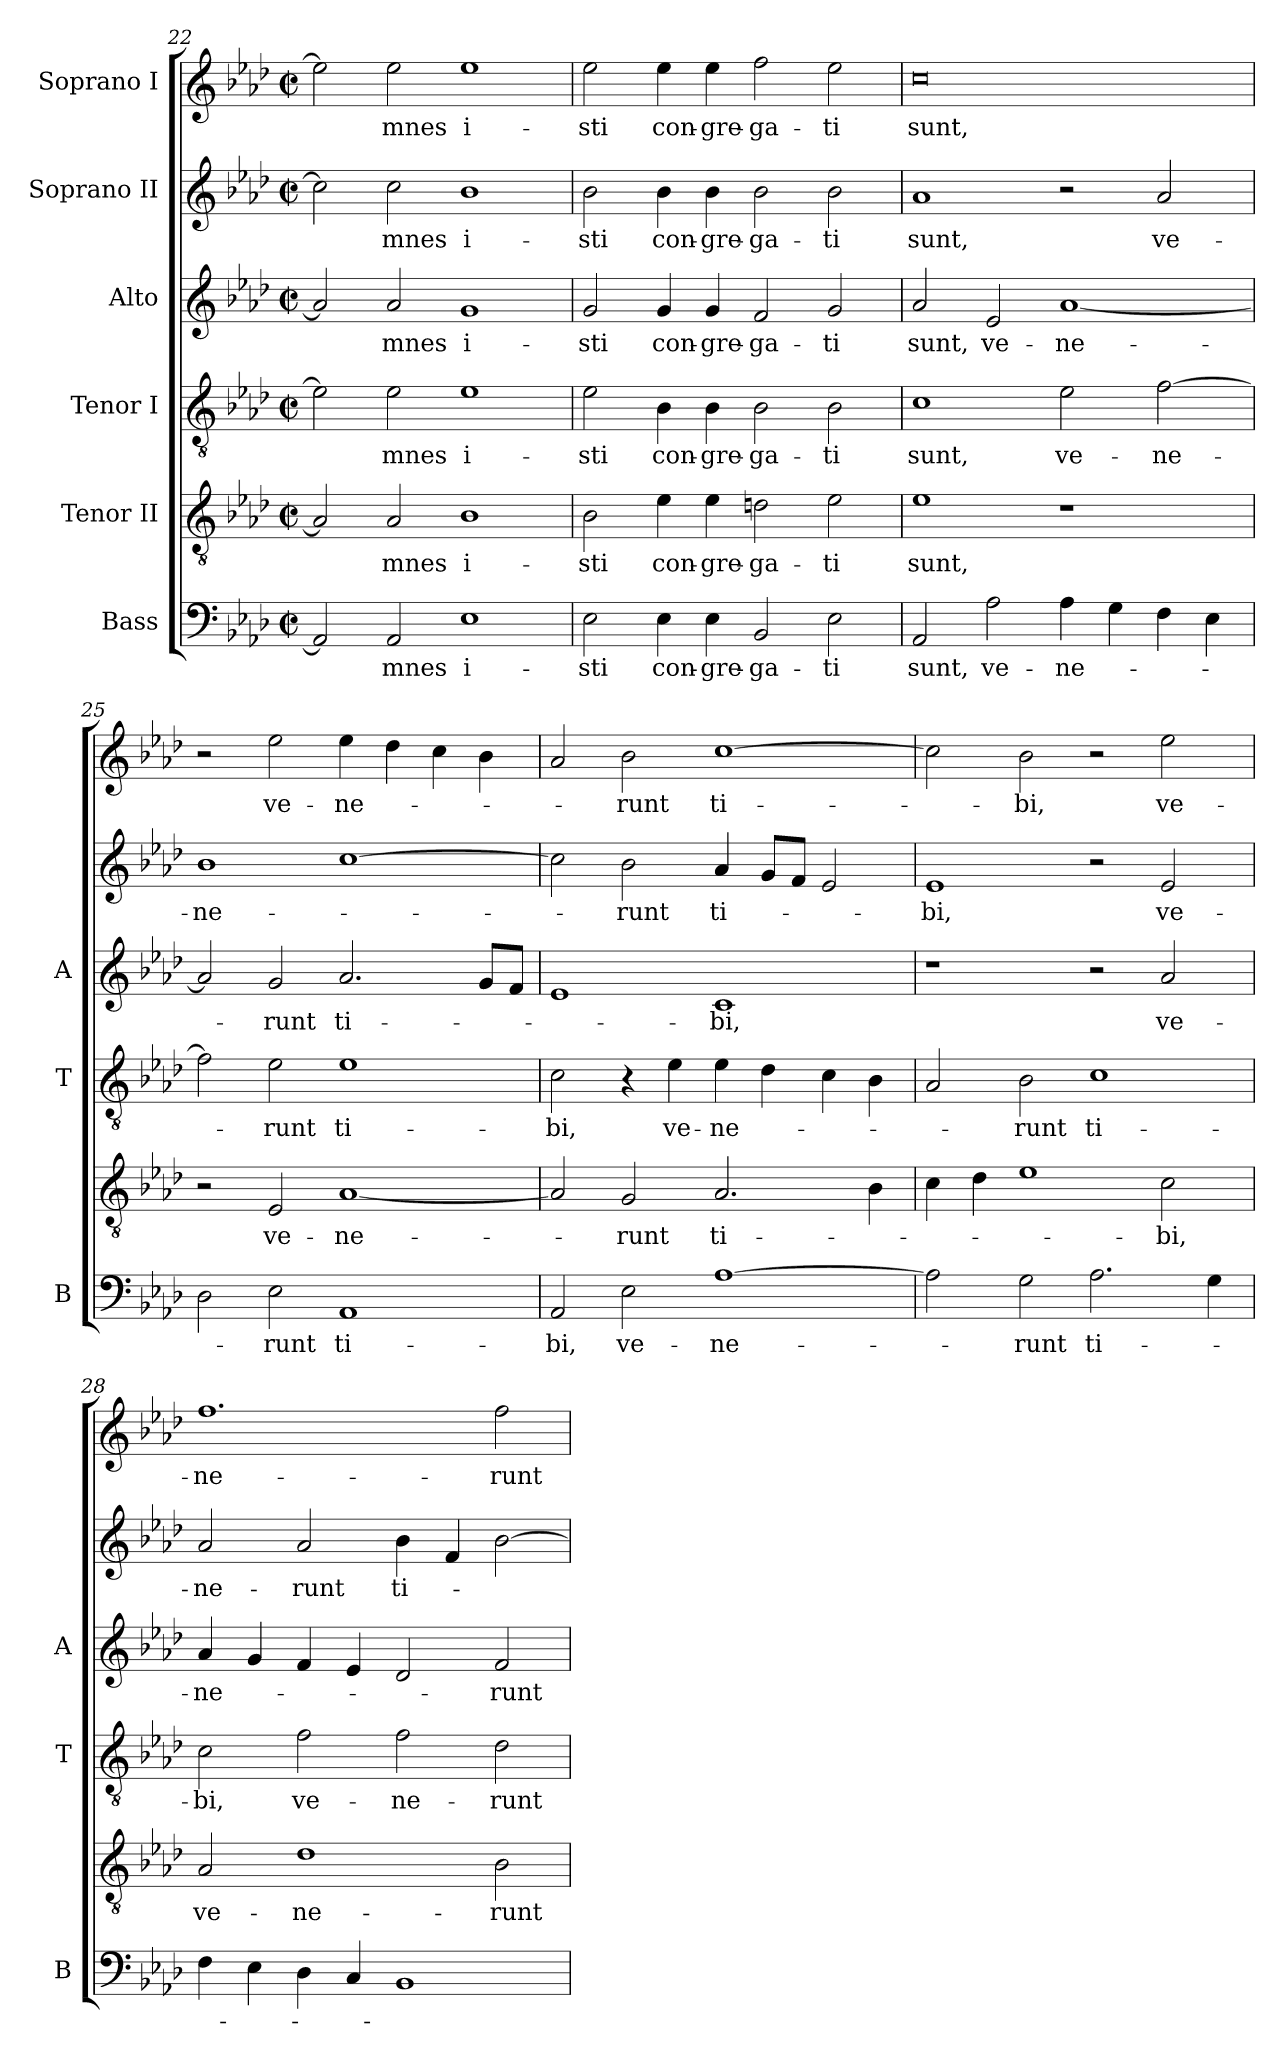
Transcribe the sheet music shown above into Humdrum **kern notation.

**kern	**text	**kern	**text	**kern	**text	**kern	**text	**kern	**text	**kern	**text
*part6	*part6	*part5	*part5	*part4	*part4	*part3	*part3	*part2	*part2	*part1	*part1
*staff6	*staff6	*staff5	*staff5	*staff4	*staff4	*staff3	*staff3	*staff2	*staff2	*staff1	*staff1
*I"Bass	*	*I"Tenor II	*	*I"Tenor I	*	*I"Alto	*	*I"Soprano II	*	*I"Soprano I	*
*I'B	*	*	*	*I'T	*	*I'A	*	*	*	*	*
*clefF4	*	*clefGv2	*	*clefGv2	*	*clefG2	*	*clefG2	*	*clefG2	*
*k[b-e-a-d-]	*	*k[b-e-a-d-]	*	*k[b-e-a-d-]	*	*k[b-e-a-d-]	*	*k[b-e-a-d-]	*	*k[b-e-a-d-]	*
*A-:	*	*A-:	*	*A-:	*	*A-:	*	*A-:	*	*A-:	*
*M2/2	*	*M2/2	*	*M2/2	*	*M2/2	*	*M2/2	*	*M2/2	*
*met(c|)	*	*met(c|)	*	*met(c|)	*	*met(c|)	*	*met(c|)	*	*met(c|)	*
=22	=22	=22	=22	=22	=22	=22	=22	=22	=22	=22	=22
2AA-/]	.	2A-/]	.	2e-\]	.	2a-/]	.	2cc\]	.	2ee-\]	.
!	!LO:LY:b	!	!LO:LY:b	!	!LO:LY:b	!	!LO:LY:b	!	!LO:LY:b	!	!LO:LY:b
2AA-/	-mnes	2A-/	-mnes	2e-\	-mnes	2a-/	-mnes	2cc\	-mnes	2ee-\	-mnes
!	!LO:LY:b	!	!LO:LY:b	!	!LO:LY:b	!	!LO:LY:b	!	!LO:LY:b	!	!LO:LY:b
1E-	i-	1B-	i-	1e-	i-	1g	i-	1b-	i-	1ee-	i-
=23	=23	=23	=23	=23	=23	=23	=23	=23	=23	=23	=23
!	!LO:LY:b	!	!LO:LY:b	!	!LO:LY:b	!	!LO:LY:b	!	!LO:LY:b	!	!LO:LY:b
2E-\	-sti	2B-\	-sti	2e-\	-sti	2g/	-sti	2b-\	-sti	2ee-\	-sti
!	!LO:LY:b	!	!LO:LY:b	!	!LO:LY:b	!	!LO:LY:b	!	!LO:LY:b	!	!LO:LY:b
4E-\	con-	4e-\	con-	4B-\	con-	4g/	con-	4b-\	con-	4ee-\	con-
!	!LO:LY:b	!	!LO:LY:b	!	!LO:LY:b	!	!LO:LY:b	!	!LO:LY:b	!	!LO:LY:b
4E-\	-gre-	4e-\	-gre-	4B-\	-gre-	4g/	-gre-	4b-\	-gre-	4ee-\	-gre-
!	!LO:LY:b	!	!LO:LY:b	!	!LO:LY:b	!	!LO:LY:b	!	!LO:LY:b	!	!LO:LY:b
2BB-/	-ga-	2dn\	-ga-	2B-\	-ga-	2f/	-ga-	2b-\	-ga-	2ff\	-ga-
!	!LO:LY:b	!	!LO:LY:b	!	!LO:LY:b	!	!LO:LY:b	!	!LO:LY:b	!	!LO:LY:b
2E-\	-ti	2e-\	-ti	2B-\	-ti	2g/	-ti	2b-\	-ti	2ee-\	-ti
!!LO:PB:g=z
=24	=24	=24	=24	=24	=24	=24	=24	=24	=24	=24	=24
!	!LO:LY:b	!	!LO:LY:b	!	!LO:LY:b	!	!LO:LY:b	!	!LO:LY:b	!	!LO:LY:b
2AA-/	sunt,	1e-	sunt,	1c	sunt,	2a-/	sunt,	1a-	sunt,	0cc	sunt,
!	!LO:LY:b	!	!	!	!	!	!LO:LY:b	!	!	!	!
2A-\	ve-	.	.	.	.	2e-/	ve-	.	.	.	.
!	!LO:LY:b	!	!	!	!LO:LY:b	!	!LO:LY:b	!	!	!	!
4A-\	-ne-	1r	.	2e-\	ve-	[<1a-	-ne-	2r	.	.	.
4G\	.	.	.	.	.	.	.	.	.	.	.
!	!	!	!	!	!LO:LY:b	!	!	!	!LO:LY:b	!	!
4F\	.	.	.	[>2f\	-ne-	.	.	2a-/	ve-	.	.
4E-\	.	.	.	.	.	.	.	.	.	.	.
=25	=25	=25	=25	=25	=25	=25	=25	=25	=25	=25	=25
!	!	!	!	!	!	!	!	!	!LO:LY:b	!	!
2D-\	.	2r	.	2f\]	.	2a-/]	.	1b-	-ne-	2r	.
!	!LO:LY:b	!	!LO:LY:b	!	!LO:LY:b	!	!LO:LY:b	!	!	!	!LO:LY:b
2E-\	-runt	2E-/	ve-	2e-\	-runt	2g/	-runt	.	.	2ee-\	ve-
!	!LO:LY:b	!	!LO:LY:b	!	!LO:LY:b	!	!LO:LY:b	!	!	!	!LO:LY:b
1AA-	ti-	[<1A-	-ne-	1e-	ti-	2.a-/	ti-	[>1cc	.	4ee-\	-ne-
.	.	.	.	.	.	.	.	.	.	4dd-\	.
.	.	.	.	.	.	.	.	.	.	4cc\	.
.	.	.	.	.	.	8g/L	.	.	.	4b-\	.
.	.	.	.	.	.	8f/J	.	.	.	.	.
=26	=26	=26	=26	=26	=26	=26	=26	=26	=26	=26	=26
!	!LO:LY:b	!	!	!	!LO:LY:b	!	!	!	!	!	!
2AA-/	-bi,	2A-/]	.	2c\	-bi,	1e-	.	2cc\]	.	2a-/	.
!	!LO:LY:b	!	!LO:LY:b	!	!	!	!	!	!LO:LY:b	!	!LO:LY:b
2E-\	ve-	2G/	-runt	4r	.	.	.	2b-\	-runt	2b-\	-runt
!	!	!	!	!	!LO:LY:b	!	!	!	!	!	!
.	.	.	.	4e-\	ve-	.	.	.	.	.	.
!	!LO:LY:b	!	!LO:LY:b	!	!LO:LY:b	!	!LO:LY:b	!	!LO:LY:b	!	!LO:LY:b
[>1A-	-ne-	2.A-/	ti-	4e-\	-ne-	1c	-bi,	4a-/	ti-	[>1cc	ti-
.	.	.	.	4d-\	.	.	.	8g/L	.	.	.
.	.	.	.	.	.	.	.	8f/J	.	.	.
.	.	.	.	4c\	.	.	.	2e-/	.	.	.
.	.	4B-\	.	4B-\	.	.	.	.	.	.	.
=27	=27	=27	=27	=27	=27	=27	=27	=27	=27	=27	=27
!	!	!	!	!	!	!	!	!	!LO:LY:b	!	!
2A-\]	.	4c\	.	2A-/	.	1r	.	1e-	-bi,	2cc\]	.
.	.	4d-\	.	.	.	.	.	.	.	.	.
!	!LO:LY:b	!	!	!	!LO:LY:b	!	!	!	!	!	!LO:LY:b
2G\	-runt	1e-	.	2B-\	-runt	.	.	.	.	2b-\	-bi,
!	!LO:LY:b	!	!	!	!LO:LY:b	!	!	!	!	!	!
2.A-\	ti-	.	.	1c	ti-	2r	.	2r	.	2r	.
!	!	!	!LO:LY:b	!	!	!	!LO:LY:b	!	!LO:LY:b	!	!LO:LY:b
.	.	2c\	-bi,	.	.	2a-/	ve-	2e-/	ve-	2ee-\	ve-
4G\	.	.	.	.	.	.	.	.	.	.	.
!!LO:LB:g=z
=28	=28	=28	=28	=28	=28	=28	=28	=28	=28	=28	=28
!	!	!	!LO:LY:b	!	!LO:LY:b	!	!LO:LY:b	!	!LO:LY:b	!	!LO:LY:b
4F\	.	2A-/	ve-	2c\	-bi,	4a-/	-ne-	2a-/	-ne-	1.ff	-ne-
4E-\	.	.	.	.	.	4g/	.	.	.	.	.
!	!	!	!LO:LY:b	!	!LO:LY:b	!	!	!	!LO:LY:b	!	!
4D-\	.	1d-	-ne-	2f\	ve-	4f/	.	2a-/	-runt	.	.
4C/	.	.	.	.	.	4e-/	.	.	.	.	.
!	!	!	!	!	!LO:LY:b	!	!	!	!LO:LY:b	!	!
1BB-	.	.	.	2f\	-ne-	2d-/	.	4b-\	ti-	.	.
.	.	.	.	.	.	.	.	4f/	.	.	.
!	!	!	!LO:LY:b	!	!LO:LY:b	!	!LO:LY:b	!	!	!	!LO:LY:b
.	.	2B-\	-runt	2d-\	-runt	2f/	-runt	[>2b-\	.	2ff\	-runt
=	=	=	=	=	=	=	=	=	=	=	=
*-	*-	*-	*-	*-	*-	*-	*-	*-	*-	*-	*-
